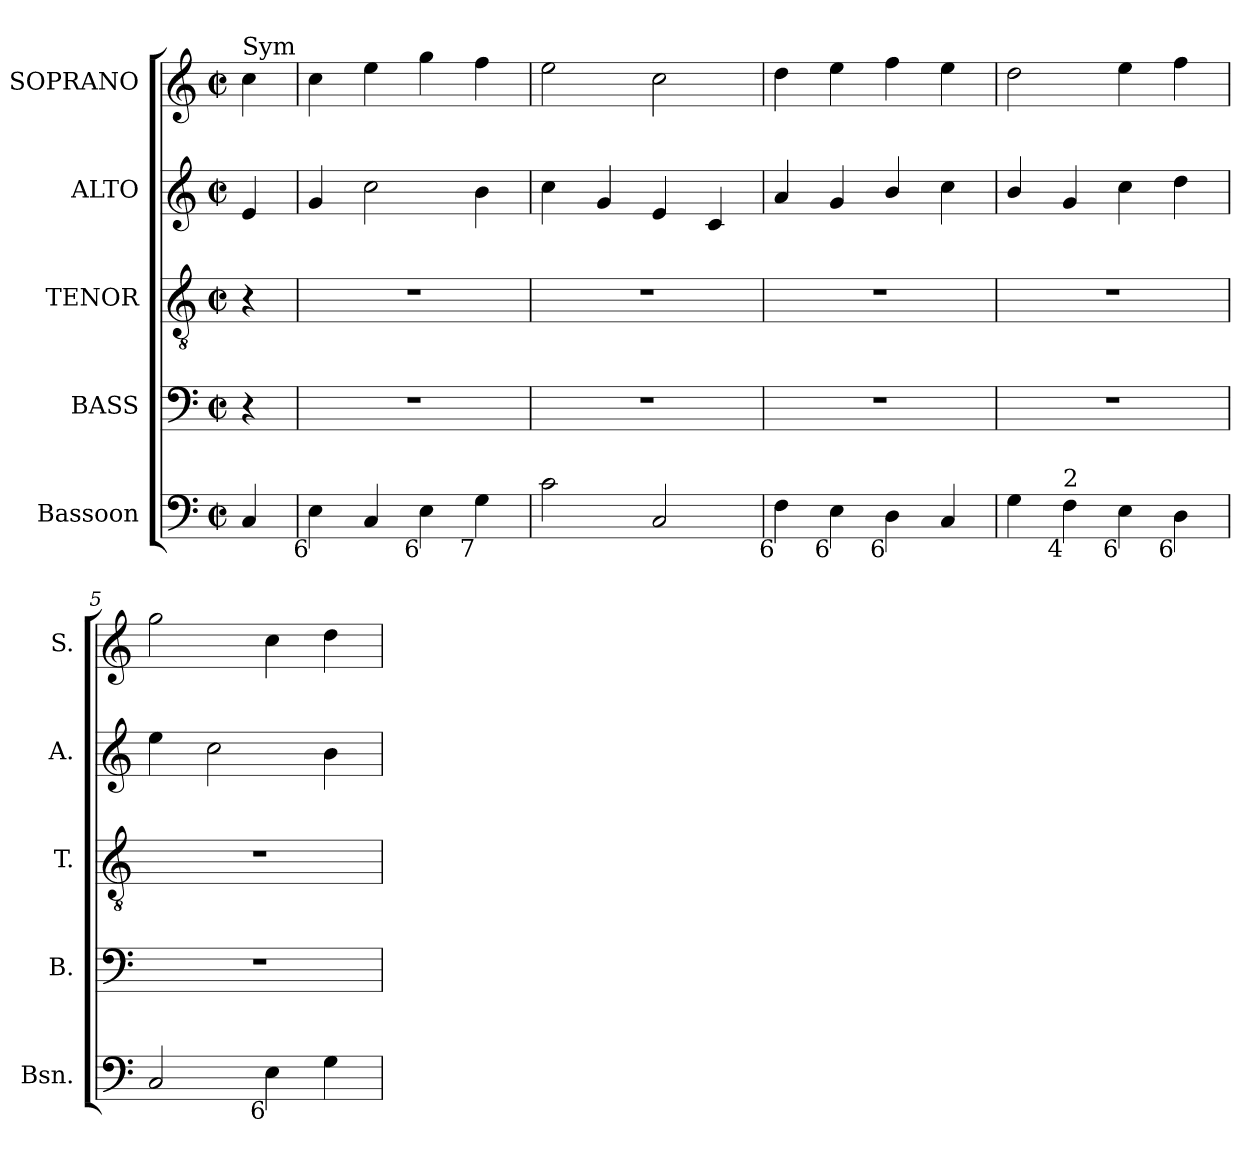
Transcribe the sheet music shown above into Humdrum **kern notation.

**kern	**kern	**kern	**kern	**kern
*part5	*part4	*part3	*part2	*part1
*staff5	*staff4	*staff3	*staff2	*staff1
*I"Bassoon	*I"BASS	*I"TENOR	*I"ALTO	*I"SOPRANO
*I'Bsn.	*I'B.	*I'T.	*I'A.	*I'S.
!!LO:PB:g=z
*clefF4	*clefF4	*clefGv2	*clefG2	*clefG2
*	*	*ITrd7c12	*	*
*k[]	*k[]	*k[]	*k[]	*k[]
*C:	*C:	*C:	*C:	*C:
*M2/2	*M2/2	*M2/2	*M2/2	*M2/2
*met(c|)	*met(c|)	*met(c|)	*met(c|)	*met(c|)
=	=	=	=	=
!	!	!	!	!LO:TX:a:t=Sym
4Ci/	4r	4r	4ei/	4cci\
=1	=1	=1	=1	=1
!LO:TX:b:rj:t=6	!	!	!	!
4Ei\	1r	1r	4gi/	4cci\
4Ci/	.	.	2cci\	4eei\
!LO:TX:b:rj:t=6	!	!	!	!
4Ei\	.	.	.	4ggi\
!LO:TX:b:rj:t=7	!	!	!	!
4Gi\	.	.	4bi\	4ffi\
=2	=2	=2	=2	=2
2ci\	1r	1r	4cci\	2eei\
.	.	.	4gi/	.
2Ci/	.	.	4ei/	2cci\
.	.	.	4ci/	.
=3	=3	=3	=3	=3
!LO:TX:b:rj:t=6	!	!	!	!
4Fi\	1r	1r	4ai/	4ddi\
!LO:TX:b:rj:t=6	!	!	!	!
4Ei\	.	.	4gi/	4eei\
!LO:TX:b:rj:t=6	!	!	!	!
4Di\	.	.	4bi/	4ffi\
4Ci/	.	.	4cci\	4eei\
=4	=4	=4	=4	=4
4Gi\	1r	1r	4bi/	2ddi\
!LO:TX:b:rj:t=4	!	!	!	!
!LO:TX:t=2	!	!	!	!
4Fi\	.	.	4gi/	.
!LO:TX:b:rj:t=6	!	!	!	!
4Ei\	.	.	4cci\	4eei\
!LO:TX:b:rj:t=6	!	!	!	!
4Di\	.	.	4ddi\	4ffi\
=5	=5	=5	=5	=5
2Ci/	1r	1r	4eei\	2ggi\
.	.	.	2cci\	.
!LO:TX:b:rj:t=6	!	!	!	!
4Ei\	.	.	.	4cci\
4Gi\	.	.	4bi\	4ddi\
=	=	=	=	=
*-	*-	*-	*-	*-
